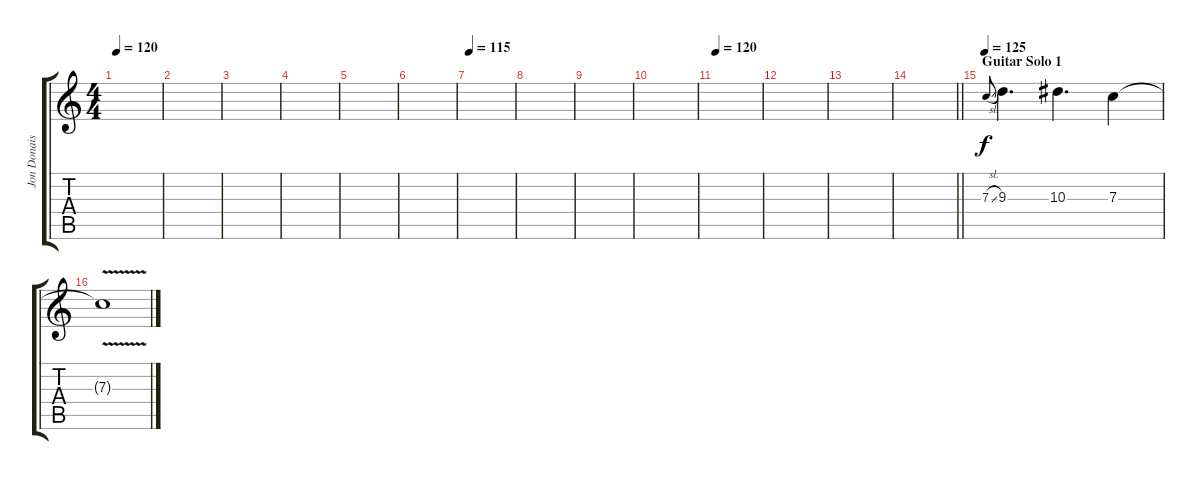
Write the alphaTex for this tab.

\track ("Jon Donais Solo" "Jon Donais") {instrument distortionguitar}
\staff {score tabs}
\tuning (D4 A3 F3 C3 G2 C2) {hide}
\ts (4 4)
\tempo 120
\clef g2
\ks c
|
|
|
|
|
|
\tempo 115
|
|
|
|
\tempo 120
|
|
|
\barLineRight lightlight
|
\section ("" "Guitar Solo 1")
\tempo 125
7.3{sl}.8{gr onbeat} 9.3.4{d} 10.3.4{d} 7.3.4 |
7.3{v t}.1
